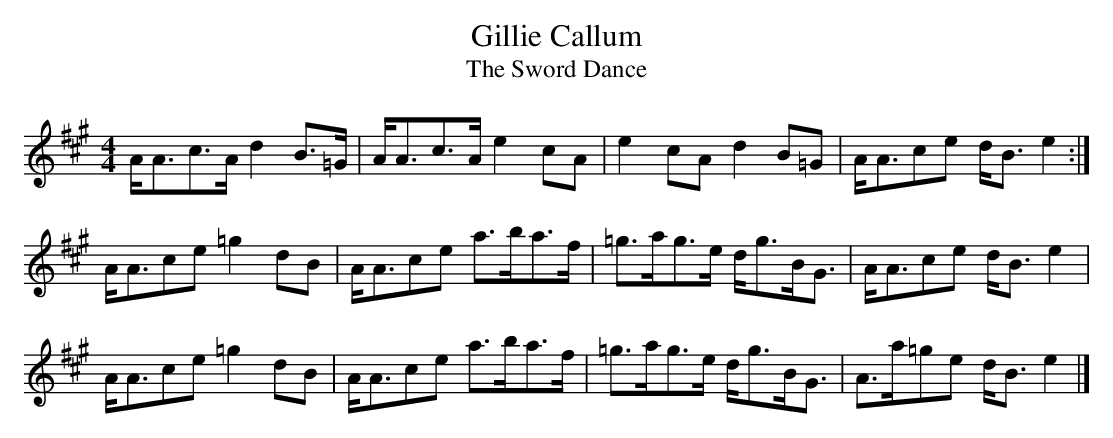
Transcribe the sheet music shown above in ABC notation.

X:1
T:Gillie Callum
T:The Sword Dance
L:1/8
M:4/4
K:A
A<Ac>A d2 B>=G | A<Ac>A e2 cA  | e2  cA  d2 B=G | A<Ace  d<B e2 :|
A<Ace =g2 dB   | A<Ace  a>ba>f | =g>ag>e d<gB<G | A<Ace  d<B e2  |
A<Ace =g2 dB   | A<Ace  a>ba>f | =g>ag>e d<gB<G | A>a=ge d<B e2 |]
